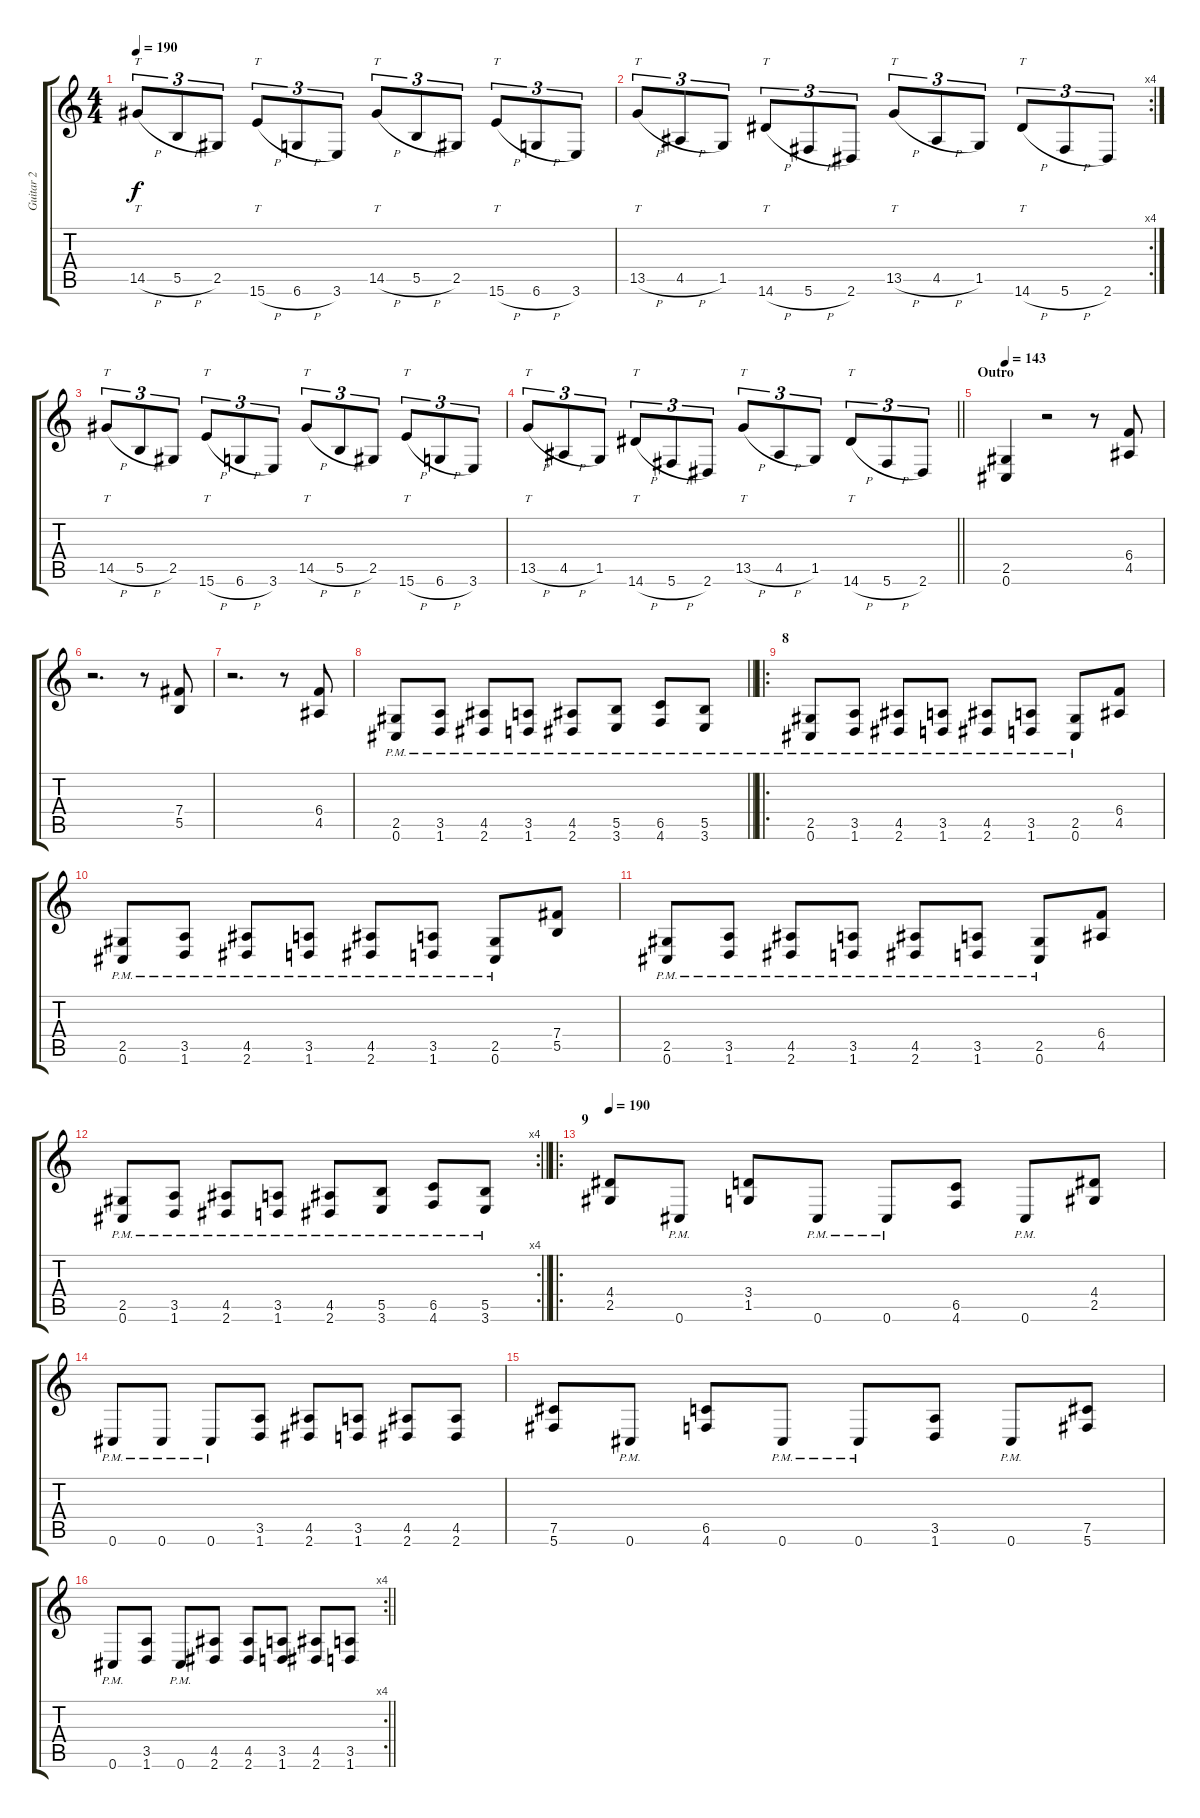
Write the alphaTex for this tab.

\track ("Guitar 2" "Guitar 2") {instrument distortionguitar}
\staff {score tabs}
\tuning (Db4 Ab3 E3 B2 Gb2 Db2) {hide}
\ts (4 4)
\tempo 190
\clef g2
\ks c
14.5{h}.8{tt tu (3 2) dy f} 5.5{h}.8{tu (3 2)} 2.5.8{tu (3 2)} 15.6{h}.8{tt tu (3 2)} 6.6{h}.8{tu (3 2)} 3.6.8{tu (3 2)} 14.5{h}.8{tt tu (3 2)} 5.5{h}.8{tu (3 2)} 2.5.8{tu (3 2)} 15.6{h}.8{tt tu (3 2)} 6.6{h}.8{tu (3 2)} 3.6.8{tu (3 2)} |
\rc 4
13.5{h}.8{tt tu (3 2)} 4.5{h}.8{tu (3 2)} 1.5.8{tu (3 2)} 14.6{h}.8{tt tu (3 2)} 5.6{h}.8{tu (3 2)} 2.6.8{tu (3 2)} 13.5{h}.8{tt tu (3 2)} 4.5{h}.8{tu (3 2)} 1.5.8{tu (3 2)} 14.6{h}.8{tt tu (3 2)} 5.6{h}.8{tu (3 2)} 2.6.8{tu (3 2)} |
14.5{h}.8{tt tu (3 2)} 5.5{h}.8{tu (3 2)} 2.5.8{tu (3 2)} 15.6{h}.8{tt tu (3 2)} 6.6{h}.8{tu (3 2)} 3.6.8{tu (3 2)} 14.5{h}.8{tt tu (3 2)} 5.5{h}.8{tu (3 2)} 2.5.8{tu (3 2)} 15.6{h}.8{tt tu (3 2)} 6.6{h}.8{tu (3 2)} 3.6.8{tu (3 2)} |
\barLineRight lightlight
13.5{h}.8{tt tu (3 2)} 4.5{h}.8{tu (3 2)} 1.5.8{tu (3 2)} 14.6{h}.8{tt tu (3 2)} 5.6{h}.8{tu (3 2)} 2.6.8{tu (3 2)} 13.5{h}.8{tt tu (3 2)} 4.5{h}.8{tu (3 2)} 1.5.8{tu (3 2)} 14.6{h}.8{tt tu (3 2)} 5.6{h}.8{tu (3 2)} 2.6.8{tu (3 2)} |
\section ("" "Outro")
\tempo 143
(2.5 0.6).4 r.2 r.8 (6.4 4.5).8 |
r.2{d} r.8 (7.4 5.5).8 |
r.2{d} r.8 (6.4 4.5).8 |
\barLineRight lightlight
(2.5{pm} 0.6{pm}).8 (3.5{pm} 1.6{pm}).8 (4.5{pm} 2.6{pm}).8 (3.5{pm} 1.6{pm}).8 (4.5{pm} 2.6{pm}).8 (5.5{pm} 3.6{pm}).8 (6.5{pm} 4.6{pm}).8 (5.5{pm} 3.6{pm}).8 |
\ro
\section ("" "8")
(2.5{pm} 0.6{pm}).8 (3.5{pm} 1.6{pm}).8 (4.5{pm} 2.6{pm}).8 (3.5{pm} 1.6{pm}).8 (4.5{pm} 2.6{pm}).8 (3.5{pm} 1.6{pm}).8 (2.5{pm} 0.6{pm}).8 (6.4 4.5).8 |
(2.5{pm} 0.6{pm}).8 (3.5{pm} 1.6{pm}).8 (4.5{pm} 2.6{pm}).8 (3.5{pm} 1.6{pm}).8 (4.5{pm} 2.6{pm}).8 (3.5{pm} 1.6{pm}).8 (2.5{pm} 0.6{pm}).8 (7.4 5.5).8 |
(2.5{pm} 0.6{pm}).8 (3.5{pm} 1.6{pm}).8 (4.5{pm} 2.6{pm}).8 (3.5{pm} 1.6{pm}).8 (4.5{pm} 2.6{pm}).8 (3.5{pm} 1.6{pm}).8 (2.5{pm} 0.6{pm}).8 (6.4 4.5).8 |
\rc 4
\barLineRight lightlight
(2.5{pm} 0.6{pm}).8 (3.5{pm} 1.6{pm}).8 (4.5{pm} 2.6{pm}).8 (3.5{pm} 1.6{pm}).8 (4.5{pm} 2.6{pm}).8 (5.5{pm} 3.6{pm}).8 (6.5{pm} 4.6{pm}).8 (5.5{pm} 3.6{pm}).8 |
\ro
\section ("" "9")
\tempo 190
(4.4 2.5).8 0.6{pm}.8 (3.4 1.5).8 0.6{pm}.8 0.6{pm}.8 (6.5 4.6).8 0.6{pm}.8 (4.4 2.5).8 |
0.6{pm}.8 0.6{pm}.8 0.6{pm}.8 (3.5 1.6).8 (4.5 2.6).8 (3.5 1.6).8 (4.5 2.6).8 (4.5 2.6).8 |
(7.5 5.6).8 0.6{pm}.8 (6.5 4.6).8 0.6{pm}.8 0.6{pm}.8 (3.5 1.6).8 0.6{pm}.8 (7.5 5.6).8 |
\rc 4
\barLineRight lightlight
0.6{pm}.8 (3.5 1.6).8 0.6{pm}.8 (4.5 2.6).8 (4.5 2.6).8 (3.5 1.6).8 (4.5 2.6).8 (3.5 1.6).8
